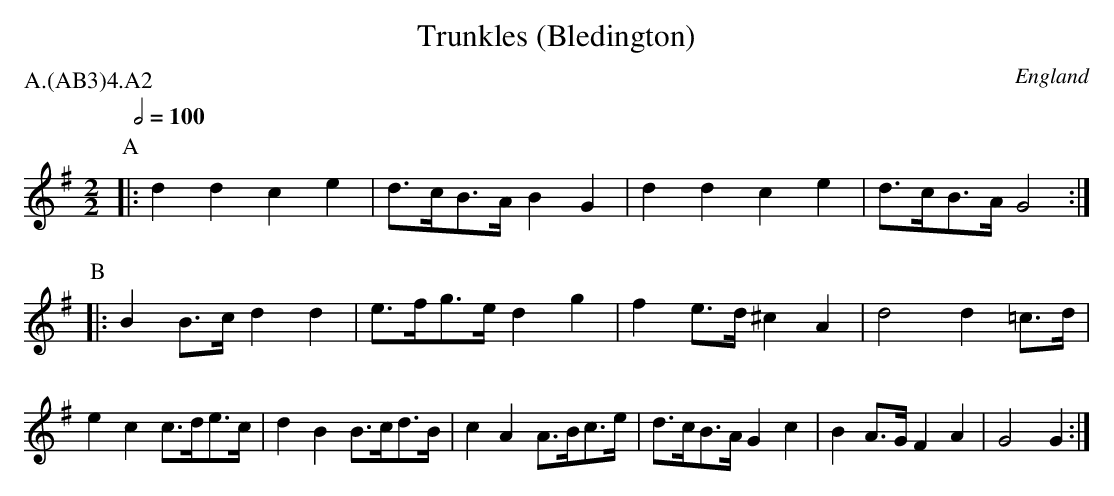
X:1
T:Trunkles (Bledington)
O:England
L:1/16
M:2/2
P:A.(AB3)4.A2
K:G major
Q:1/2=100
P:A
|: d4  d4  c4 e4  | d3cB3A    B4 G4  | d4 d4  c4  e4 | d3cB3A G8 :|
P:B
|: B4  B3c d4 d4  | e3fg3e    d4 g4  | f4 e3d ^c4 A4 | d8 d4 =c3d |
e4 c4 c3de3c | d4  B4    B3cd3B | c4 A4 A3Bc3e | d3cB3A G4 \
c4 | B4 A3G F4 A4  | G8 G4 :|
